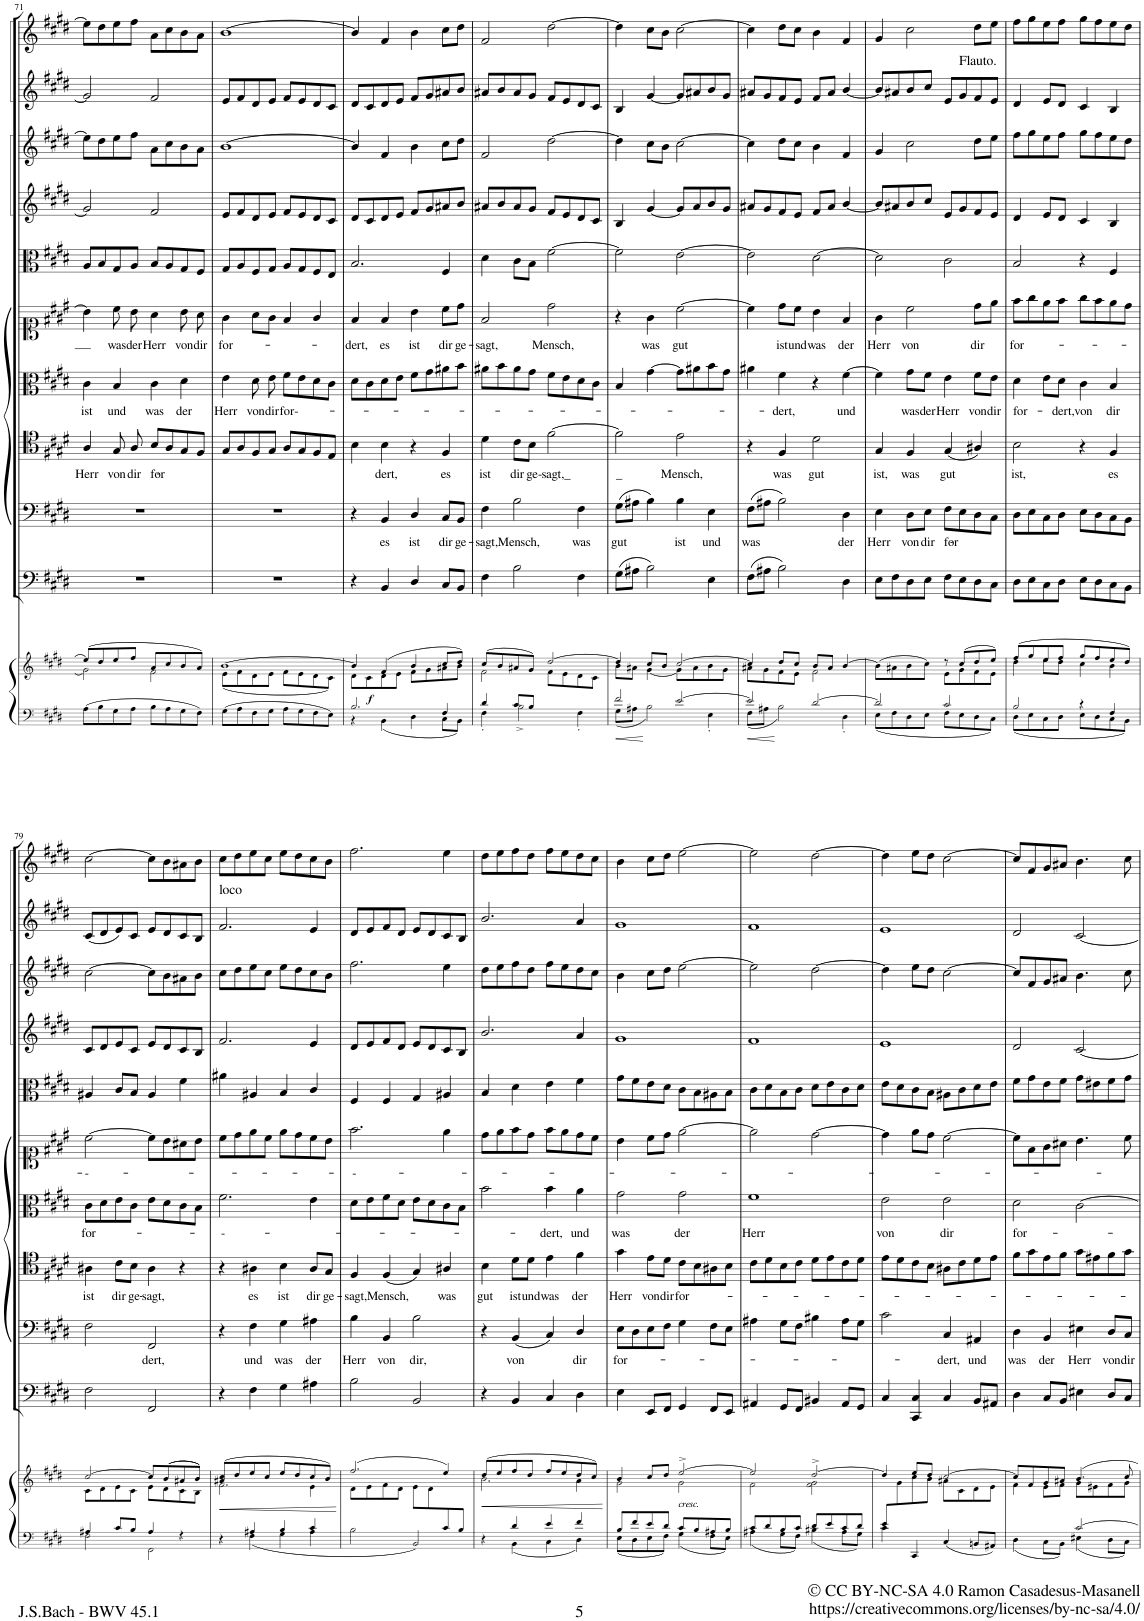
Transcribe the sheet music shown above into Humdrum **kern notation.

**kern	**kern	**dynam	**kern	**kern	**text	**kern	**text	**kern	**text	**kern	**text	**kern	**kern	**kern	**kern	**kern
*part11	*part11	*part11	*part10	*part9	*part9	*part8	*part8	*part7	*part7	*part6	*part6	*part5	*part4	*part3	*part2	*part1
*staff12	*staff11	*staff11/12	*staff10	*staff9	*staff9	*staff8	*staff8	*staff7	*staff7	*staff6	*staff6	*staff5	*staff4	*staff3	*staff2	*staff1
*I"Piano reduction	*	*	*I"Continuo	*I"Basso	*	*I"Tenore	*	*I"Alto	*	*I"Soprano	*	*I"Viola	*I"Violino II	*I"Violino I	*I"Flauto traverso II Oboe II	*I"Flauto traverso I Oboe I
*I'Pno	*	*	*	*	*	*	*	*	*	*	*	*	*	*	*I'Ob	*I'Ob
!!LO:PB:g=z
*clefF4	*clefG2	*	*clefF4	*clefF4	*	*clefC4	*	*clefC3	*	*clefC1	*	*clefC3	*clefG2	*clefG2	*clefG2	*clefG2
*k[f#c#g#d#]	*k[f#c#g#d#]	*	*k[f#c#g#d#]	*k[f#c#g#d#]	*	*k[f#c#g#d#]	*	*k[f#c#g#d#]	*	*k[f#c#g#d#]	*	*k[f#c#g#d#]	*k[f#c#g#d#]	*k[f#c#g#d#]	*k[f#c#g#d#]	*k[f#c#g#d#]
*M2/2	*M2/2	*	*M2/2	*M2/2	*	*M2/2	*	*M2/2	*	*M2/2	*	*M2/2	*M2/2	*M2/2	*M2/2	*M2/2
*met(c|)	*met(c|)	*	*met(c|)	*met(c|)	*	*met(c|)	*	*met(c|)	*	*met(c|)	*	*met(c|)	*met(c|)	*met(c|)	*met(c|)	*met(c|)
=71	=71	=71	=71	=71	=71	=71	=71	=71	=71	=71	=71	=71	=71	=71	=71	=71
*	*^	*	*	*	*	*	*	*	*	*	*	*	*	*	*	*
!	!	!	!	!	!	!	!	!LO:LY:b	!	!LO:LY:b	!	!	!	!	!	!	!
8A\L	(8ee/L]	2g#\]	.	1r	1r	.	4A/	Herr	4c#\	ist	4b\]	.	8A/L	2g#/]	8ee\L]	2g#/]	8ee\L]
8B\	8dd#/	.	.	.	.	.	.	.	.	.	.	.	8B/	.	8dd#\	.	8dd#\
!	!	!	!	!	!	!	!	!LO:LY:b	!	!LO:LY:b	!	!LO:LY:b	!	!	!	!	!
8G#\	8ee/	.	.	.	.	.	8G#/	von	4B/	und	8cc#\	was	8G#/	.	8ee\	.	8ee\
!	!	!	!	!	!	!	!	!LO:LY:b	!	!	!	!LO:LY:b	!	!	!	!	!
8A\J	8ff#/J	.	.	.	.	.	8A/	dir	.	.	8b\	der	8A/J	.	8ff#\J	.	8ff#\J
!	!	!	!	!	!	!	!	!LO:LY:b	!	!LO:LY:b	!	!LO:LY:b	!	!	!	!	!
8B\L	8a/L	2f#\	.	.	.	.	8B/L	for-	4c#\	was	4a\	Herr	8B/L	2f#/	8a\L	2f#/	8a\L
8A\	8cc#/	.	.	.	.	.	8A/	.	.	.	.	.	8A/	.	8cc#\	.	8cc#\
!	!	!	!	!	!	!	!	!	!	!LO:LY:b	!	!LO:LY:b	!	!	!	!	!
8G#\	8b/	.	.	.	.	.	8G#/	.	4d#\	der	8b\	von	8G#/	.	8b\	.	8b\
!	!	!	!	!	!	!	!	!	!	!	!	!LO:LY:b	!	!	!	!	!
8F#\J	8a/J)	.	.	.	.	.	8F#/J	.	.	.	8a\	dir	8F#/J	.	8a\J	.	8a\J
=72	=72	=72	=72	=72	=72	=72	=72	=72	=72	=72	=72	=72	=72	=72	=72	=72	=72
!	!	!	!	!	!	!	!	!	!	!LO:LY:b	!	!LO:LY:b	!	!	!	!	!
8G#\L	[1b	(8e\L	.	1r	1r	.	8G#/L	.	4e\	Herr	4g#\	for	8G#/L	8e/L	[1b	8e/L	[1b
8A\	.	8f#\	.	.	.	.	8A/	.	.	.	.	.	8A/	8f#/	.	8f#/	.
!	!	!	!	!	!	!	!	!	!	!LO:LY:b	!	!	!	!	!	!	!
8F#\	.	8d#\	.	.	.	.	8F#/	.	8d#\	von	8a\L	.	8F#/	8d#/	.	8d#/	.
!	!	!	!	!	!	!	!	!	!	!LO:LY:b	!	!	!	!	!	!	!
8G#\J	.	8e\J	.	.	.	.	8G#/J	.	8e\	dir	8g#\J	.	8G#/J	8e/J	.	8e/J	.
!	!	!	!	!	!	!	!	!	!	!LO:LY:b	!	!	!	!	!	!	!
8A\L	.	8f#\L	.	.	.	.	8A/L	.	8f#\L	for-	4f#/	.	8A/L	8f#/L	.	8f#/L	.
8G#\	.	8e\	.	.	.	.	8G#/	.	8e\	.	.	.	8G#/	8e/	.	8e/	.
8F#\	.	8d#\	.	.	.	.	8F#/	.	8d#\	.	4g#/	.	8F#/	8d#/	.	8d#/	.
8E\J	.	8c#\J)	.	.	.	.	8E/J	.	8c#\J	.	.	.	8E/J	8c#/J	.	8c#/J	.
=73	=73	=73	=73	=73	=73	=73	=73	=73	=73	=73	=73	=73	=73	=73	=73	=73	=73
*^	*	*	*	*	*	*	*	*	*	*	*	*	*	*	*	*	*
!	!	!	!	!	!	!	!	!	!	!	!	!	!LO:LY:b	!	!	!	!	!
2.B/	4r	4b/]	8d#\L	.	4r	4r	.	4B\	.	8d#\L	.	4f#/	dert,	2.B/	8d#/L	4b/]	8d#/L	4b/]
!	!	!	!	!LO:DY:b	!	!	!	!	!	!	!	!	!	!	!	!	!	!
.	.	.	8c#\	f	.	.	.	.	.	8c#\	.	.	.	.	8c#/	.	8c#/	.
!	!	!	!	!	!	!	!LO:LY:b	!	!LO:LY:b	!	!	!	!LO:LY:b	!	!	!	!	!
.	4BB\	(4f#/	8d#\	.	4BB/	4BB/	es	4B\	-dert,	8d#\	.	4f#/	es	.	8d#/	4f#/	8d#/	4f#/
.	.	.	8e\J	.	.	.	.	.	.	8e\J	.	.	.	.	8e/J	.	8e/J	.
!	!	!	!	!	!	!	!LO:LY:b	!	!	!	!	!	!LO:LY:b	!	!	!	!	!
.	4D#\	4b/	8f#\L	.	4D#/	4D#/	ist	4r	.	8f#\L	.	4b\	ist	.	8f#/L	4b\	8f#/L	4b\
.	.	.	8g#\	.	.	.	.	.	.	8g#\	.	.	.	.	8g#/	.	8g#/	.
!	!	!	!	!	!	!	!LO:LY:b	!	!LO:LY:b	!	!	!	!LO:LY:b	!	!	!	!	!
4F#/	8C#\L	8cc#/L	8a#X\	.	8C#/L	8C#/L	dir	4F#/	es	8a#X\	.	8cc#\L	dir	4F#/	8a#X/	8cc#\L	8a#X/	8cc#\L
!	!	!	!	!	!	!	!LO:LY:b	!	!	!	!	!	!LO:LY:b	!	!	!	!	!
.	8BB\J	8dd#/J)	8b\J	.	8BB/J	8BB/J	ge-	.	.	8b\J	.	8dd#\J	ge-	.	8b/J	8dd#\J	8b/J	8dd#\J
=74	=74	=74	=74	=74	=74	=74	=74	=74	=74	=74	=74	=74	=74	=74	=74	=74	=74	=74
!	!	!	!	!	!	!	!LO:LY:b	!	!LO:LY:b	!	!	!	!LO:LY:b	!	!	!	!	!
4d#/	4F#'\	(8cc#/L	2f#\	.	4F#\	4F#\	sagt,	4d#\	ist	8a#X\L	.	2f#/	sagt,	4d#\	8a#X/L	2f#/	8a#X/L	2f#/
.	.	8b/	.	.	.	.	.	.	.	8b\	.	.	.	.	8b/	.	8b/	.
!	!	!	!	!	!	!	!LO:LY:b	!	!LO:LY:b	!	!	!	!	!	!	!	!	!
8c#/L	2B^\	8a#X/	.	.	2B\	2B\	Mensch,	8c#\L	dir	8a#\	.	.	.	8c#\L	8a#/	.	8a#/	.
!	!	!	!	!	!	!	!	!	!LO:LY:b	!	!	!	!	!	!	!	!	!
8B/J	.	8g#/J)	.	.	.	.	.	8B\J	ge-	8g#\J	.	.	.	8B\J	8g#/J	.	8g#/J	.
!	!	!	!	!	!	!	!	!	!LO:LY:b	!	!	!	!LO:LY:b	!	!	!	!	!
2ryy	.	[2dd#/	8f#\L	.	.	.	.	[2f#\	sagt,_	8f#\L	.	2dd#\	Mensch,	[2f#\	8f#/L	[2dd#\	8f#/L	[2dd#\
.	.	.	8e\	.	.	.	.	.	.	8e\	.	.	.	.	8e/	.	8e/	.
!	!	!	!	!	!	!	!LO:LY:b	!	!	!	!	!	!	!	!	!	!	!
.	4F#'\	.	8d#\	.	4F#\	4F#\	was	.	.	8d#\	.	.	.	.	8d#/	.	8d#/	.
.	.	.	8c#\J	.	.	.	.	.	.	8c#\J	.	.	.	.	8c#/J	.	8c#/J	.
=75	=75	=75	=75	=75	=75	=75	=75	=75	=75	=75	=75	=75	=75	=75	=75	=75	=75	=75
!	!	!	!	!	!	!	!LO:LY:b	!	!LO:LY:b	!	!	!	!	!	!	!	!	!
2f#/	8G#\L	4dd#/]	8b\L	.	(8G#\L	(8G#\L	gut	2f#\]	_	4B/	.	4r	.	2f#\]	4B/	4dd#\]	4B/	4dd#\]
.	8A#X\J	.	8a#X\J	.	8A#X\J	8A#X\J	.	.	.	.	.	.	.	.	.	.	.	.
!	!	!	!	!	!	!	!	!	!	!	!	!	!LO:LY:b	!	!	!	!	!
.	2B\	8cc#/L	[4g#\	.	2B\)	4B\)	.	.	.	[4g#\	.	4g#\	was	.	[4g#/	8cc#\L	[4g#/	8cc#\L
.	.	8b/J	.	.	.	.	.	.	.	.	.	.	.	.	.	8b\J	.	8b\J
!	!	!	!	!	!	!	!LO:LY:b	!	!LO:LY:b	!	!	!	!LO:LY:b	!	!	!	!	!
[2e/	.	[2cc#/	8g#\L]	.	.	4B\	ist	2e\	Mensch,	8g#\L]	.	[2cc#\	gut	[2e\	8g#/L]	[2cc#\	8g#/L]	[2cc#\
.	.	.	8a#\	.	.	.	.	.	.	8a#X\	.	.	.	.	8a/	.	8a#X/	.
!	!	!	!	!	!	!	!LO:LY:b	!	!	!	!	!	!	!	!	!	!	!
.	4E'\	.	8b\	.	4E\	4E\	und	.	.	8b\	.	.	.	.	8b/	.	8b/	.
.	.	.	8g#\J	.	.	.	.	.	.	8g#\J	.	.	.	.	8g#/J	.	8g#/J	.
=76	=76	=76	=76	=76	=76	=76	=76	=76	=76	=76	=76	=76	=76	=76	=76	=76	=76	=76
!	!	!	!	!LO:HP:b=2	!	!	!LO:LY:b	!	!	!	!	!	!	!	!	!	!	!
2e/]	8F#\L	4cc#/]	8a#X\L	<	(8F#\L	(8F#\L	was	4r	.	4a#X\	.	4cc#\]	.	2e\]	8a#X/L	4cc#\]	8a#X/L	4cc#\]
.	8A#X\J	.	8g#\	.	8A#X\J	8A#X\J	.	.	.	.	.	.	.	.	8g#/	.	8g#/	.
!	!	!	!	!	!	!	!	!	!LO:LY:b	!	!LO:LY:b	!	!LO:LY:b	!	!	!	!	!
.	2B\	8dd#/L	8f#\	.	2B\)	2B\)	.	4F#/	was	4f#\	dert,	8dd#\L	ist	.	8f#/	8dd#\L	8f#/	8dd#\L
!	!	!	!	!	!	!	!	!	!	!	!	!	!LO:LY:b	!	!	!	!	!
.	.	8cc#/J	8e\J	.	.	.	.	.	.	.	.	8cc#\J	und	.	8e/J	8cc#\J	8e/J	8cc#\J
!	!	!	!	!	!	!	!	!	!LO:LY:b	!	!	!	!LO:LY:b	!	!	!	!	!
[2d#/	.	8b/L	2f#\	.	.	.	.	2d#\	gut	4r	.	4b\	was	[2d#\	8f#/L	4b\	8f#/L	4b\
.	.	8a#/J	.	.	.	.	.	.	.	.	.	.	.	.	8a#/J	.	8a#/J	.
!	!	!	!	!	!	!	!LO:LY:b	!	!	!	!LO:LY:b	!	!LO:LY:b	!	!	!	!	!
.	4D#'\	[4b/	.	.	4D#\	4D#\	der	.	.	[4f#\	und	4f#/	der	.	[4b/	4f#/	[4b/	4f#/
=77	=77	=77	=77	=77	=77	=77	=77	=77	=77	=77	=77	=77	=77	=77	=77	=77	=77	=77
!	!	!	!	!	!	!	!LO:LY:b	!	!LO:LY:b	!	!	!	!LO:LY:b	!	!	!	!	!
2d#/]	8E\L	(8b\L]	2ryy	.	8E\L	4E\	Herr	4G#/	ist,	4f#\]	.	4g#\	Herr	2d#\]	8b/L]	4g#/	8b/L]	4g#/
.	8F#\	8a#X\	.	.	8F#\	.	.	.	.	.	.	.	.	.	8a#X/	.	8a#X/	.
!	!	!	!	!	!	!	!LO:LY:b	!	!LO:LY:b	!	!LO:LY:b	!	!LO:LY:b	!	!	!	!	!
.	8D#\	8b\	.	.	8D#\	8D#\L	von	4F#/	was	8g#\L	was	2cc#\	von	.	8b/	2cc#\	8b/	2cc#\
!	!	!	!	!	!	!	!LO:LY:b	!	!	!	!LO:LY:b	!	!	!	!	!	!	!
.	8E\J	8cc#\J)	.	.	8E\J	8E\J	dir	.	.	8f#\J	der	.	.	.	8cc#/J	.	8cc#/J	.
!	!	!	!	!	!	!	!LO:LY:b	!	!LO:LY:b	!	!LO:LY:b	!	!	!	!	!	!	!
2c#/	8F#\L	8r	8e\L	.	8F#\L	8F#\L	for-	(4G#/	gut	4e\	Herr	.	.	2c#\	8e/L	.	8e/L	.
!	!	!	!	!	!	!	!	!	!	!	!	!	!	!	!	!	!LO:TX:a:t=Flauto.	!
.	8E\	(8cc#/L	8g#\	.	8E\	8E\	.	.	.	.	.	.	.	.	8g#/	.	8g#/	.
!	!	!	!	!	!	!	!	!	!	!	!LO:LY:b	!	!LO:LY:b	!	!	!	!	!
.	8D#\	8dd#/	8f#\	.	8D#\	8D#\	.	4A#X/)	.	8f#\L	von	8dd#\L	dir	.	8f#/	8dd#\L	8f#/	8dd#\L
!	!	!	!	!	!	!	!	!	!	!	!LO:LY:b	!	!	!	!	!	!	!
.	8C#\J	8ee/J)	8e\J	.	8C#\J	8C#\J	.	.	.	8e\J	dir	8ee\J	.	.	8e/J	8ee\J	8e/J	8ee\J
=78	=78	=78	=78	=78	=78	=78	=78	=78	=78	=78	=78	=78	=78	=78	=78	=78	=78	=78
!	!	!	!	!	!	!	!	!	!LO:LY:b	!	!LO:LY:b	!	!LO:LY:b	!	!	!	!	!
2B/	8D#\L	(8ff#/L	4dd#\	.	8D#\L	8D#\L	.	2B\	ist,	4d#\	for-	8ff#\L	for	2B/	4d#/	8ff#\L	4d#/	8ff#\L
.	8E\	8gg#/	.	.	8E\	8E\	.	.	.	.	.	8gg#\	.	.	.	8gg#\	.	8gg#\
.	8C#\	8ee/	8ee\L	.	8C#\	8C#\	.	.	.	8e\L	.	8ee\	.	.	8e/L	8ee\	8e/L	8ee\
!	!	!	!	!	!	!	!	!	!	!	!LO:LY:b	!	!	!	!	!	!	!
.	8D#\J	8ff#/J	8dd#\J	.	8D#\J	8D#\J	.	.	.	8d#\J	-dert,	8ff#\J	.	.	8d#/J	8ff#\J	8d#/J	8ff#\J
!	!	!	!	!	!	!	!	!	!	!	!LO:LY:b	!	!	!	!	!	!	!
4r	8E\L	8gg#/L	4cc#\	.	8E\L	8E\L	.	4r	.	4c#\	von	8gg#\L	.	4r	4c#/	8gg#\L	4c#/	8gg#\L
.	8D#\	8ff#/	.	.	8D#\	8D#\	.	.	.	.	.	8ff#\	.	.	.	8ff#\	.	8ff#\
!	!	!	!	!	!	!	!	!	!LO:LY:b	!	!LO:LY:b	!	!	!	!	!	!	!
4F#/	8C#\	8ee/	4b\	.	8C#\	8C#\	.	4F#/	es	4B/	dir	8ee\	.	4F#/	4B/	8ee\	4B/	8ee\
.	8BB\J	8dd#/J)	.	.	8BB\J	8BB\J	.	.	.	.	.	8dd#\J	.	.	.	8dd#\J	.	8dd#\J
!!LO:LB:g=z
=79	=79	=79	=79	=79	=79	=79	=79	=79	=79	=79	=79	=79	=79	=79	=79	=79	=79	=79
!	!	!	!	!	!	!	!	!	!LO:LY:b	!	!LO:LY:b	!	!LO:LY:b	!	!	!	!	!
4A#X/	2F#\	[2cc#/	8c#\L	.	2F#\	2F#\	.	4A#X\	ist	8c#\L	for	[2cc#\	--	4A#X/	8c#/L	[2cc#\	(8c#/L	[2cc#\
.	.	.	8d#\	.	.	.	.	.	.	8d#\	.	.	.	.	8d#/	.	8d#/	.
!	!	!	!	!	!	!	!	!	!LO:LY:b	!	!	!	!	!	!	!	!	!
8c#/L	.	.	8e\	.	.	.	.	8c#\L	dir	8e\	.	.	.	8c#/L	8e/	.	8e/)	.
!	!	!	!	!	!	!	!	!	!LO:LY:b	!	!	!	!	!	!	!	!	!
8B/J	.	.	8c#\J	.	.	.	.	8B\J	ge-	8c#\J	.	.	.	8B/J	8c#/J	.	8c#/J	.
!	!	!	!	!	!	!	!LO:LY:b	!	!LO:LY:b	!	!	!	!	!	!	!	!	!
4A#/	2FF#\	8cc#/L]	8e\L	.	2FF#/	2FF#/	-dert,	4A#\	sagt,	8e\L	.	8cc#\L]	.	4A#/	8e/L	8cc#\L]	8e/L	8cc#\L]
.	.	((8b/	8d#\	.	.	.	.	.	.	8d#\	.	8b\	.	.	8d#/	8b\	8d#/	8b\
4r	.	8a#X/	8c#\	.	.	.	.	4r	.	8c#\	.	8a#X\	.	4f#\	8c#/	8a#X\	8c#/	8a#X\
.	.	8b/J))	8B\J	.	.	.	.	.	.	8B\J	.	8b\J	.	.	8B/J	8b\J	8B/J	8b\J
=80	=80	=80	=80	=80	=80	=80	=80	=80	=80	=80	=80	=80	=80	=80	=80	=80	=80	=80
!	!	!	!	!	!	!	!	!	!	!	!	!	!	!	!	!	!LO:TX:a:t=loco	!
!	!	!	!	!LO:HP:b	!	!	!	!	!	!	!LO:LY:b	!	!	!	!	!	!	!
4r	4ryy	(8a#X/ 8cc#/L	2.f#\	<	4r	4r	.	4r	.	2.f#\	--	8cc#\L	.	4a#X\	2.f#/	8cc#\L	2.f#/	8cc#\L
.	.	8dd#/	.	.	.	.	.	.	.	.	.	8dd#\	.	.	.	8dd#\	.	8dd#\
!	!	!	!	!	!	!	!LO:LY:b	!	!LO:LY:b	!	!	!	!	!	!	!	!	!
4A#X/	4F#\	8ee/	.	.	4F#\	4F#\	und	4A#X\	es	.	.	8ee\	.	4A#X/	.	8ee\	.	8ee\
.	.	8cc#/J	.	.	.	.	.	.	.	.	.	8cc#\J	.	.	.	8cc#\J	.	8cc#\J
!	!	!	!	!	!	!	!LO:LY:b	!	!LO:LY:b	!	!	!	!	!	!	!	!	!
4B/	4G#\	8ee/L	.	.	4G#\	4G#\	was	4B\	ist	.	.	8ee\L	.	4B/	.	8ee\L	.	8ee\L
.	.	8dd#/	.	.	.	.	.	.	.	.	.	8dd#\	.	.	.	8dd#\	.	8dd#\
!	!	!	!	!	!	!	!LO:LY:b	!	!LO:LY:b	!	!	!	!	!	!	!	!	!
4c#/	4A#\	8cc#/	4e\	.	4A#X\	4A#X\	der	8A#/L	dir	4e\	.	8cc#\	.	4c#/	4e/	8cc#\	4e/	8cc#\
!	!	!	!	!	!	!	!	!	!LO:LY:b	!	!	!	!	!	!	!	!	!
.	.	8b/J)	.	.	.	.	.	8G#/J	ge-	.	.	8b\J	.	.	.	8b\J	.	8b\J
*v	*v	*	*	*	*	*	*	*	*	*	*	*	*	*	*	*	*	*
*	*v	*v	*	*	*	*	*	*	*	*	*	*	*	*	*	*	*
.	.	[	.	.	.	.	.	.	.	.	.	.	.	.	.	.
=81	=81	=81	=81	=81	=81	=81	=81	=81	=81	=81	=81	=81	=81	=81	=81	=81
*^	*^	*	*	*	*	*	*	*	*	*	*	*	*	*	*	*
!	!	!	!	!	!	!	!LO:LY:b	!	!LO:LY:b	!	!	!	!LO:LY:b	!	!	!	!	!
2.ryy	2B\	(2.ff#/	8d#\L	.	2B\	4B\	Herr	4F#/	sagt,	8d#\L	.	2.ff#\	--	4F#/	8d#/L	2.ff#\	8d#/L	2.ff#\
.	.	.	8e\	.	.	.	.	.	.	8e\	.	.	.	.	8e/	.	8e/	.
!	!	!	!	!	!	!	!LO:LY:b	!	!LO:LY:b	!	!	!	!	!	!	!	!	!
.	.	.	8f#\	.	.	4BB/	von	(4F#/	Mensch,	8f#\	.	.	.	4F#/	8f#/	.	8f#/	.
.	.	.	8d#\J	.	.	.	.	.	.	8d#\J	.	.	.	.	8d#/J	.	8d#/J	.
!	!	!	!	!	!	!	!LO:LY:b	!	!	!	!	!	!	!	!	!	!	!
.	2BB/	.	8e\L	.	2BB/	2B\	dir,	4G#/)	.	8e\L	.	.	.	4G#/	8e/L	.	8e/L	.
.	.	.	8d#\	.	.	.	.	.	.	8d#\	.	.	.	.	8d#/	.	8d#/	.
!	!	!	!	!	!	!	!	!	!LO:LY:b	!	!	!	!	!	!	!	!	!
8c#/	.	4ee/)	4ryy	.	.	.	.	4A#X/	was	8c#\	.	4ee\	.	4A#X/	8c#/	4ee\	8c#/	4ee\
8B/J	.	.	.	.	.	.	.	.	.	8B\J	.	.	.	.	8B/J	.	8B/J	.
=82	=82	=82	=82	=82	=82	=82	=82	=82	=82	=82	=82	=82	=82	=82	=82	=82	=82	=82
!	!	!	!	!	!	!	!	!	!LO:LY:b	!	!	!	!	!	!	!	!	!
4r	4ryy	(8dd#/L	2.b\	.	4r	4r	.	4B\	gut	2b\	.	8dd#\L	.	4B/	2.b/	8dd#\L	2.b/	8dd#\L
.	.	8ee/	.	.	.	.	.	.	.	.	.	8ee\	.	.	.	8ee\	.	8ee\
!	!	!	!	!	!	!	!LO:LY:b	!	!LO:LY:b	!	!	!	!	!	!	!	!	!
4d#/	4BB\	8ff#/	.	.	4BB/	(4BB/	von	8d#\L	ist	.	.	8ff#\	.	4d#\	.	8ff#\	.	8ff#\
!	!	!	!	!	!	!	!	!	!LO:LY:b	!	!	!	!	!	!	!	!	!
.	.	8dd#/J	.	.	.	.	.	8d#\J	und	.	.	8dd#\J	.	.	.	8dd#\J	.	8dd#\J
!	!	!	!	!	!	!	!	!	!LO:LY:b	!	!LO:LY:b	!	!	!	!	!	!	!
4e/	4C#\	8ff#/L	.	.	4C#/	4C#/)	.	4e\	was	4b\	dert,	8ff#\L	.	4e\	.	8ff#\L	.	8ff#\L
.	.	8ee/	.	.	.	.	.	.	.	.	.	8ee\	.	.	.	8ee\	.	8ee\
!	!	!	!	!	!	!	!LO:LY:b	!	!LO:LY:b	!	!LO:LY:b	!	!	!	!	!	!	!
4f#/	4D#\	8dd#/	4a\	.	4D#\	4D#/	dir	4f#\	der	4a\	und	8dd#\	.	4f#\	4a/	8dd#\	4a/	8dd#\
.	.	8cc#/J)	.	.	.	.	.	.	.	.	.	8cc#\J	.	.	.	8cc#\J	.	8cc#\J
*v	*v	*	*	*	*	*	*	*	*	*	*	*	*	*	*	*	*	*
*	*v	*v	*	*	*	*	*	*	*	*	*	*	*	*	*	*	*
.	.	[	.	.	.	.	.	.	.	.	.	.	.	.	.	.
=83	=83	=83	=83	=83	=83	=83	=83	=83	=83	=83	=83	=83	=83	=83	=83	=83
*^	*^	*	*	*	*	*	*	*	*	*	*	*	*	*	*	*
!	!	!	!	!	!	!	!LO:LY:b	!	!LO:LY:b	!	!LO:LY:b	!	!	!	!	!	!	!
8B/L	8E\L	4b/	2g#\	.	4E\	8E\L	for	4g#\	Herr	2g#\	was	4b\	.	8g#\L	1g#	4b\	1g#	4b\
8f#/	8D#\	.	.	.	.	8D#\	.	.	.	.	.	.	.	8f#\	.	.	.	.
!	!	!	!	!	!	!	!	!	!LO:LY:b	!	!	!	!	!	!	!	!	!
8e/	8E\	8cc#/L	.	.	8EE/L	8E\	.	8e\L	von	.	.	8cc#\L	.	8e\	.	8cc#\L	.	8cc#\L
!	!	!	!	!	!	!	!	!	!LO:LY:b	!	!	!	!	!	!	!	!	!
8d#/J	8F#\J	8dd#/J	.	.	8FF#/J	8F#\J	.	8d#\J	dir	.	.	8dd#\J	.	8d#\J	.	8dd#\J	.	8dd#\J
!	!	!LO:TX:b:i:t=cresc.	!	!	!	!	!	!	!	!	!	!	!	!	!	!	!	!
!	!	!	!	!	!	!	!	!	!LO:LY:b	!	!LO:LY:b	!	!	!	!	!	!	!
8c#/L	4G#\	[2ee^/	2g#\	.	4GG#/	4G#\	.	8c#\L	for	2g#\	der	[2ee\	.	8c#\L	.	[2ee\	.	[2ee\
8B/	.	.	.	.	.	.	.	8B\	.	.	.	.	.	8B\	.	.	.	.
8A#X/	8F#\L	.	.	.	8FF#/L	8F#\L	.	8A#X\	.	.	.	.	.	8A#X\	.	.	.	.
8B/J	8E\J	.	.	.	8EE/J	8E\J	.	8B\J	.	.	.	.	.	8B\J	.	.	.	.
=84	=84	=84	=84	=84	=84	=84	=84	=84	=84	=84	=84	=84	=84	=84	=84	=84	=84	=84
!	!	!	!	!	!	!	!	!	!	!	!LO:LY:b	!	!	!	!	!	!	!
8c#/L	4A#X\	2ee/]	2f#\	.	4AA#X/	4A#X\	.	8c#\L	.	1f#	Herr	2ee\]	.	8c#\L	1f#	2ee\]	1f#	2ee\]
8d#/	.	.	.	.	.	.	.	8d#\	.	.	.	.	.	8d#\	.	.	.	.
8B/	8G#\L	.	.	.	8GG#/L	8G#\L	.	8B\	.	.	.	.	.	8B\	.	.	.	.
8c#/J	8F#\J	.	.	.	8FF#/J	8F#\J	.	8c#\J	.	.	.	.	.	8c#\J	.	.	.	.
8d#/L	4B#X\	[2dd#^/	2f#\ 2g#\	.	4BB#X/	4B#X\	.	8d#\L	.	.	.	[2dd#\	.	8d#\L	.	[2dd#\	.	[2dd#\
8e/	.	.	.	.	.	.	.	8e\	.	.	.	.	.	8e\	.	.	.	.
8c#/	8A#\L	.	.	.	8AA#/L	8A#\L	.	8c#\	.	.	.	.	.	8c#\	.	.	.	.
8d#/J	8G#\J	.	.	.	8GG#/J	8G#\J	.	8d#\J	.	.	.	.	.	8d#\J	.	.	.	.
=85	=85	=85	=85	=85	=85	=85	=85	=85	=85	=85	=85	=85	=85	=85	=85	=85	=85	=85
*	*	*	*	*	*^	*	*	*	*	*	*	*	*	*	*	*	*	*
!	!	!	!	!	!	!	!	!	!	!	!	!LO:LY:b	!	!	!	!	!	!	!
8e/L	4c#\	4dd#/]	8ryy	.	4C#/	4ryy	2c#\	.	8e\L	.	2e\	von	4dd#\]	.	8e\L	1e	4dd#\]	1e	4dd#\]
2..ryy	.	.	8g#\	.	.	.	.	.	8d#\	.	.	.	.	.	8d#\	.	.	.	.
.	4CC#/	8ee/L	8cc#\	.	4CC#/	4C#/	.	.	8c#\	.	.	.	8ee\L	.	8c#\	.	8ee\L	.	8ee\L
.	.	8dd#/J	8b\J	.	.	.	.	.	8B\J	.	.	.	8dd#\J	.	8B\J	.	8dd#\J	.	8dd#\J
!	!	!	!	!	!	!	!	!LO:LY:b	!	!	!	!LO:LY:b	!	!	!	!	!	!	!
.	4C#/	[2cc#/	8a#X\L	.	4C#/	2ryy	4C#/	dert,	8A#X\L	.	2e\	dir	[2cc#\	.	8A#X\L	.	[2cc#\	.	[2cc#\
.	.	.	8c#\	.	.	.	.	.	8c#\	.	.	.	.	.	8c#\	.	.	.	.
!	!	!	!	!	!	!	!	!LO:LY:b	!	!	!	!	!	!	!	!	!	!	!
.	8BBn/L	.	8d#\	.	8BB/L	.	4AA#X/	und	8d#\	.	.	.	.	.	8d#\	.	.	.	.
.	8AA#X/J	.	8e\J	.	8AA#X/J	.	.	.	8e\J	.	.	.	.	.	8e\J	.	.	.	.
*	*	*	*	*	*v	*v	*	*	*	*	*	*	*	*	*	*	*	*	*
=86	=86	=86	=86	=86	=86	=86	=86	=86	=86	=86	=86	=86	=86	=86	=86	=86	=86	=86
!	!	!	!	!	!	!	!LO:LY:b	!	!	!	!LO:LY:b	!	!	!	!	!	!	!
2ryy	4D#\	8cc#/L]	4f#\	.	4D#\	4D#\	was	8f#\L	.	2d#\	for-	8cc#\L]	.	8f#\L	2d#/	8cc#/L]	2d#/	8cc#/L]
.	.	8f#/	.	.	.	.	.	8g#\	.	.	.	8f#\	.	8g#\	.	8f#/	.	8f#/
!	!	!	!	!	!	!	!LO:LY:b	!	!	!	!	!	!	!	!	!	!	!
.	8C#\L	8g#/	8e\L	.	8C#/L	4BB/	der	8e\	.	.	.	8g#\	.	8e\	.	8g#/	.	8g#/
.	8BB\J	8a#X/J	8f#\J	.	8BB/J	.	.	8f#\J	.	.	.	8a#X\J	.	8f#\J	.	8a#X/J	.	8a#X/J
!	!	!	!	!	!	!	!LO:LY:b	!	!	!	!	!	!	!	!	!	!	!
[2c#/	4E#X\	4.b/	8g#\L	.	4E#X\	4E#X\	Herr	8g#\L	.	[2c#\	.	4.b\	.	8g#\L	[2c#/	4.b\	[2c#/	4.b\
.	.	.	8e#X\	.	.	.	.	8e#X\	.	.	.	.	.	8e#X\	.	.	.	.
!	!	!	!	!	!	!	!LO:LY:b	!	!	!	!	!	!	!	!	!	!	!
.	8D#\L	.	8f#\	.	8D#/L	8D#/L	von	8f#\	.	.	.	.	.	8f#\	.	.	.	.
!	!	!	!	!	!	!	!LO:LY:b	!	!	!	!	!	!	!	!	!	!	!
.	8C#\J	8cc#/	8g#\J	.	8C#/J	8C#/J	dir	8g#\J	.	.	.	8cc#\	.	8g#\J	.	8cc#\	.	8cc#\
*v	*v	*	*	*	*	*	*	*	*	*	*	*	*	*	*	*	*	*
*	*v	*v	*	*	*	*	*	*	*	*	*	*	*	*	*	*	*
=	=	=	=	=	=	=	=	=	=	=	=	=	=	=	=	=
*-	*-	*-	*-	*-	*-	*-	*-	*-	*-	*-	*-	*-	*-	*-	*-	*-
